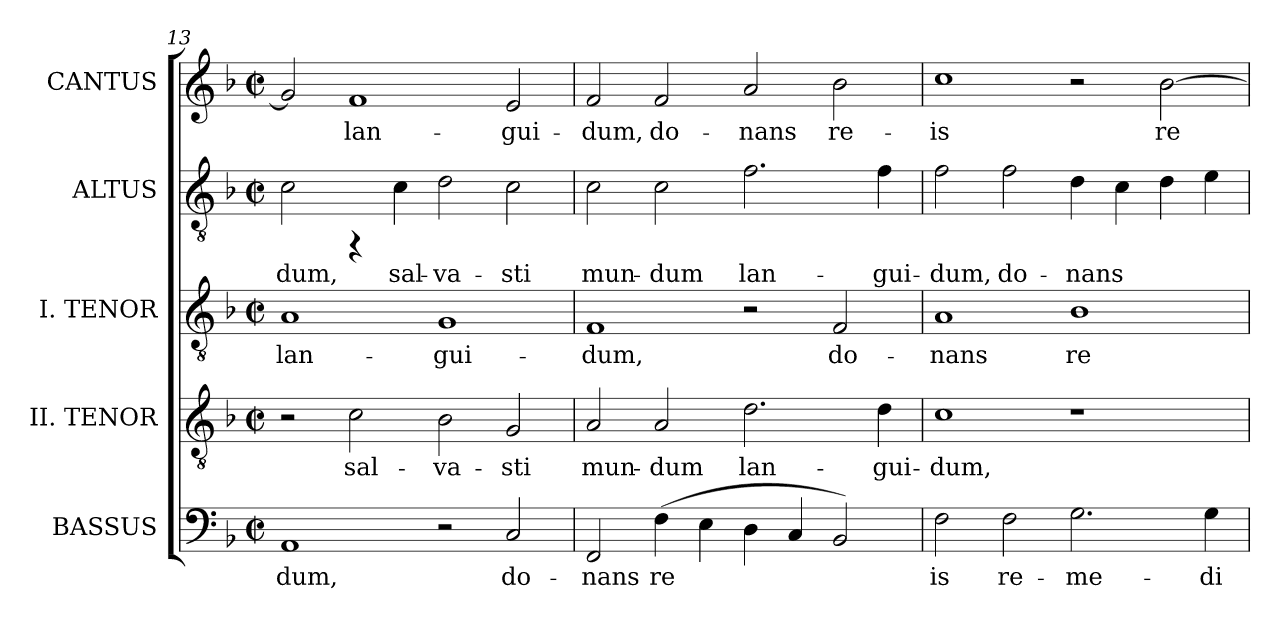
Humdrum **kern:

**kern	**text	**kern	**text	**kern	**text	**kern	**text	**kern	**text
*part5	*part5	*part4	*part4	*part3	*part3	*part2	*part2	*part1	*part1
*staff5	*staff5	*staff4	*staff4	*staff3	*staff3	*staff2	*staff2	*staff1	*staff1
*I"BASSUS	*	*I"II. TENOR	*	*I"I. TENOR	*	*I"ALTUS	*	*I"CANTUS	*
*clefF4	*	*clefGv2	*	*clefGv2	*	*clefGv2	*	*clefG2	*
*k[b-]	*	*k[b-]	*	*k[b-]	*	*k[b-]	*	*k[b-]	*
*F:	*	*F:	*	*F:	*	*F:	*	*F:	*
*M2/2	*	*M2/2	*	*M2/2	*	*M2/2	*	*M2/2	*
*met(c|)	*	*met(c|)	*	*met(c|)	*	*met(c|)	*	*met(c|)	*
=13	=13	=13	=13	=13	=13	=13	=13	=13	=13
!	!LO:LY:b:cj	!	!	!	!LO:LY:b:cj	!	!LO:LY:b:cj	!	!LO:LY:b:cj
1AA	-dum,	2r	.	1A	lan-	2c\	-dum,	2g/]	.
!	!	!	!LO:LY:b:cj	!	!	!	!	!	!LO:LY:b:cj
.	.	2c\	sal-	.	.	4rFF	.	1f	lan-
!	!	!	!	!	!	!	!LO:LY:b:cj	!	!
.	.	.	.	.	.	4c\	sal-	.	.
!	!	!	!LO:LY:b:cj	!	!LO:LY:b:cj	!	!LO:LY:b:cj	!	!
2r	.	2B-\	-va-	1G	-gui-	2d\	-va-	.	.
!	!LO:LY:b:cj	!	!LO:LY:b:cj	!	!	!	!LO:LY:b:cj	!	!LO:LY:b:cj
2C/	do-	2G/	-sti	.	.	2c\	-sti	2e/	-gui-
=14	=14	=14	=14	=14	=14	=14	=14	=14	=14
!	!LO:LY:b:cj	!	!LO:LY:b:cj	!	!LO:LY:b:cj	!	!LO:LY:b:cj	!	!LO:LY:b:cj
2FF/	-nans	2A/	mun-	1F	-dum,	2c\	mun-	2f/	-dum,
!	!LO:LY:b:cj	!	!LO:LY:b:cj	!	!	!	!LO:LY:b:cj	!	!LO:LY:b:cj
(>4F\	re-	2A/	-dum	.	.	2c\	-dum	2f/	do-
!	!LO:LY:b:cj	!	!	!	!	!	!	!	!
4E\	--	.	.	.	.	.	.	.	.
!	!LO:LY:b:cj	!	!LO:LY:b:cj	!	!	!	!LO:LY:b:cj	!	!LO:LY:b:cj
4D\	--	2.d\	lan-	2r	.	2.f\	lan-	2a/	-nans
!	!LO:LY:b:cj	!	!	!	!	!	!	!	!
4C/	--	.	.	.	.	.	.	.	.
!	!LO:LY:b:cj	!	!	!	!LO:LY:b:cj	!	!	!	!LO:LY:b:cj
2BB-/)	--	.	.	2F/	do-	.	.	2b-\	re-
!	!	!	!LO:LY:b:cj	!	!	!	!LO:LY:b:cj	!	!
.	.	4d\	-gui-	.	.	4f\	-gui-	.	.
!!LO:LB:g=z
=15	=15	=15	=15	=15	=15	=15	=15	=15	=15
!	!LO:LY:b:cj	!	!LO:LY:b:cj	!	!LO:LY:b:cj	!	!LO:LY:b:cj	!	!LO:LY:b:cj
2F\	-is	1c	-dum,	1A	-nans	2f\	-dum,	1cc	-is
!	!LO:LY:b:cj	!	!	!	!	!	!LO:LY:b:cj	!	!
2F\	re-	.	.	.	.	2f\	do-	.	.
!	!LO:LY:b:cj	!	!	!	!LO:LY:b:cj	!	!LO:LY:b:cj	!	!
2.G\	-me-	1r	.	1B-	re-	4d\	-nans	2r	.
!	!	!	!	!	!	!	!LO:LY:b:cj	!	!
.	.	.	.	.	.	4c\	.	.	.
!	!	!	!	!	!	!	!LO:LY:b:cj	!	!LO:LY:b:cj
.	.	.	.	.	.	4d\	.	[>2b-\	re-
!	!LO:LY:b:cj	!	!	!	!	!	!LO:LY:b:cj	!	!
4G\	-di-	.	.	.	.	4e\	.	.	.
=	=	=	=	=	=	=	=	=	=
*-	*-	*-	*-	*-	*-	*-	*-	*-	*-
